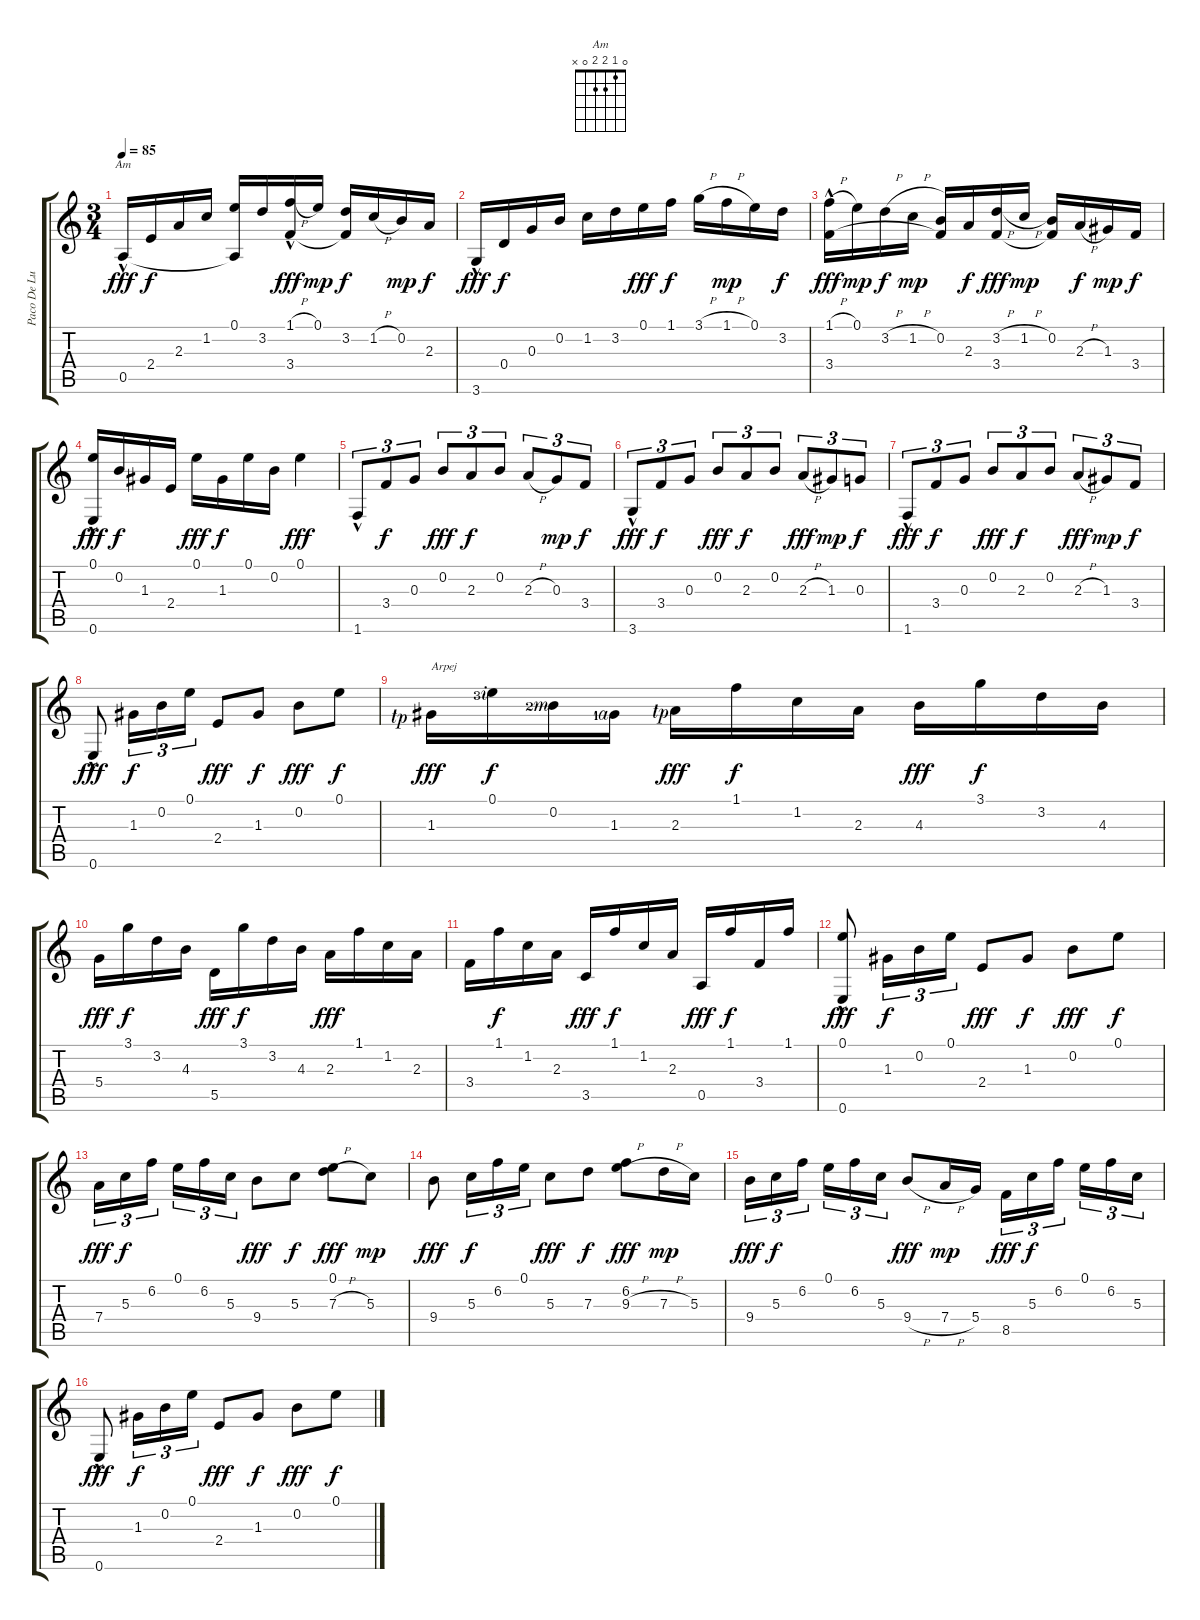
\track ("Paco De Lucia Flamenko Gitar" "Paco De Lu") {instrument acousticguitarnylon}
\staff {score tabs}
\tuning (E4 B3 G3 D3 A2 E2) {hide}
\chord ("Am" 0 1 2 2 0 x)
\ts (3 4)
\tempo 85
\clef g2
\ks c
0.5{hac}.16{ch "Am" dy fff} 2.4.16{dy f} 2.3.16 1.2.16 (0.1 0.5{t}).16 3.2.16 (1.1{h} 3.4{hac}).16{dy fff} 0.1.16{dy mp} (3.2 3.4{t}).16{dy f} 1.2{h}.16 0.2.16{dy mp} 2.3.16{dy f} |
3.6{hac}.16{dy fff} 0.4.16{dy f} 0.3.16 0.2.16 1.2.16 3.2.16 0.1.16{dy fff} 1.1.16{dy f} 3.1{h}.16 1.1{h}.16{dy mp} 0.1.16 3.2.16{dy f} |
(1.1{h} 3.4{hac}).16{dy fff} 0.1.16{dy mp} 3.2{h}.16{dy f} 1.2{h}.16{dy mp} (0.2 3.4{t}).16 2.3.16{dy f} (3.2{h} 3.4).16{dy fff} 1.2{h}.16{dy mp} (0.2 3.4{t}).16 2.3{h}.16{dy f} 1.3.16{dy mp} 3.4.16{dy f} |
(0.1 0.6{hac}).16{dy fff} 0.2.16{dy f} 1.3.16 2.4.16 0.1.16{dy fff} 1.3.16{dy f} 0.1.16 0.2.16 0.1.4{dy fff} |
1.6{hac}.8{tu (3 2)} 3.4.8{tu (3 2) dy f} 0.3.8{tu (3 2)} 0.2.8{tu (3 2) dy fff} 2.3.8{tu (3 2) dy f} 0.2.8{tu (3 2)} 2.3{h}.8{tu (3 2)} 0.3.8{tu (3 2) dy mp} 3.4.8{tu (3 2) dy f} |
3.6{hac}.8{tu (3 2) dy fff} 3.4.8{tu (3 2) dy f} 0.3.8{tu (3 2)} 0.2.8{tu (3 2) dy fff} 2.3.8{tu (3 2) dy f} 0.2.8{tu (3 2)} 2.3{h}.8{tu (3 2) dy fff} 1.3.8{tu (3 2) dy mp} 0.3.8{tu (3 2) dy f} |
1.6{hac}.8{tu (3 2) dy fff} 3.4.8{tu (3 2) dy f} 0.3.8{tu (3 2)} 0.2.8{tu (3 2) dy fff} 2.3.8{tu (3 2) dy f} 0.2.8{tu (3 2)} 2.3{h}.8{tu (3 2) dy fff} 1.3.8{tu (3 2) dy mp} 3.4.8{tu (3 2) dy f} |
0.6{hac}.8{dy fff} 1.3.16{tu (3 2) dy f} 0.2.16{tu (3 2)} 0.1.16{tu (3 2)} 2.4.8{dy fff} 1.3.8{dy f} 0.2.8{dy fff} 0.1.8{dy f} |
1.3{lf 1 rf 1}.16{txt "Arpej" dy fff} 0.1{lf 4 rf 2}.16{dy f} 0.2{lf 3 rf 3}.16 1.3{lf 2 rf 4}.16 2.3{lf 1 rf 1}.16{dy fff} 1.1.16{dy f} 1.2.16 2.3.16 4.3.16{dy fff} 3.1.16{dy f} 3.2.16 4.3.16 |
5.4.16{dy fff} 3.1.16{dy f} 3.2.16 4.3.16 5.5.16{dy fff} 3.1.16{dy f} 3.2.16 4.3.16 2.3.16{dy fff} 1.1.16 1.2.16 2.3.16 |
3.4.16 1.1.16{dy f} 1.2.16 2.3.16 3.5.16{dy fff} 1.1.16{dy f} 1.2.16 2.3.16 0.5.16{dy fff} 1.1.16{dy f} 3.4.16 1.1.16 |
(0.1 0.6{hac}).8{dy fff} 1.3.16{tu (3 2) dy f} 0.2.16{tu (3 2)} 0.1.16{tu (3 2)} 2.4.8{dy fff} 1.3.8{dy f} 0.2.8{dy fff} 0.1.8{dy f} |
7.4.16{tu (3 2) dy fff} 5.3.16{tu (3 2) dy f} 6.2.16{tu (3 2)} 0.1.16{tu (3 2)} 6.2.16{tu (3 2)} 5.3.16{tu (3 2)} 9.4.8{dy fff} 5.3.8{dy f} (0.1 7.3{h}).8{dy fff} 5.3.8{dy mp} |
9.4.8{dy fff} 5.3.16{tu (3 2) dy f} 6.2.16{tu (3 2)} 0.1.16{tu (3 2)} 5.3.8{dy fff} 7.3.8{dy f} (6.2 9.3{h}).8{dy fff} 7.3{h}.16{dy mp} 5.3.16 |
9.4.16{tu (3 2) dy fff} 5.3.16{tu (3 2) dy f} 6.2.16{tu (3 2)} 0.1.16{tu (3 2)} 6.2.16{tu (3 2)} 5.3.16{tu (3 2)} 9.4{h}.8{dy fff} 7.4{h}.16{dy mp} 5.4.16 8.5.16{tu (3 2) dy fff} 5.3.16{tu (3 2) dy f} 6.2.16{tu (3 2)} 0.1.16{tu (3 2)} 6.2.16{tu (3 2)} 5.3.16{tu (3 2)} |
0.6{hac}.8{dy fff} 1.3.16{tu (3 2) dy f} 0.2.16{tu (3 2)} 0.1.16{tu (3 2)} 2.4.8{dy fff} 1.3.8{dy f} 0.2.8{dy fff} 0.1.8{dy f}
